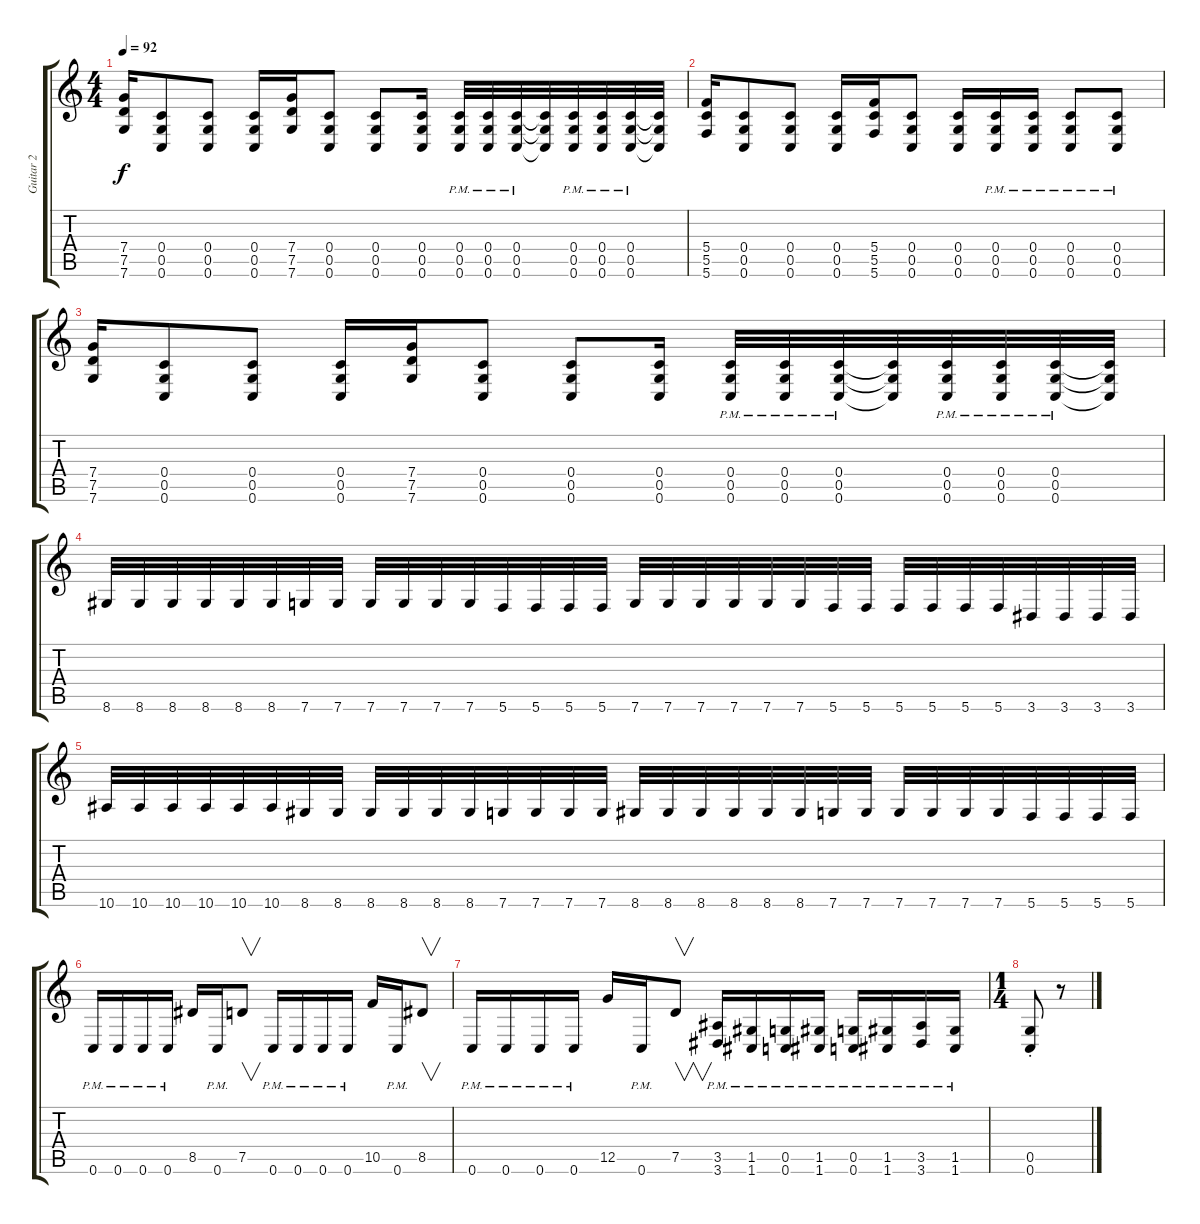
\track ("Guitar 2" "Guitar 2") {instrument distortionguitar}
\staff {score tabs}
\tuning (D4 A3 F3 C3 G2 C2) {hide}
\ts (4 4)
\tempo 92
\clef g2
\ks c
(7.4 7.5 7.6).16{dy f} (0.4 0.5 0.6).8 (0.4 0.5 0.6).8 (0.4 0.5 0.6).16 (7.4 7.5 7.6).16 (0.4 0.5 0.6).8 (0.4 0.5 0.6).8 (0.4 0.5 0.6).16 (0.4{pm} 0.5{pm} 0.6{pm}).32 (0.4{pm} 0.5{pm} 0.6{pm}).32 (0.4{pm} 0.5{pm} 0.6{pm}).32 (0.4{t} 0.5{t} 0.6{t}).32 (0.4{pm} 0.5{pm} 0.6{pm}).32 (0.4{pm} 0.5{pm} 0.6{pm}).32 (0.4{pm} 0.5{pm} 0.6{pm}).32 (0.4{t} 0.5{t} 0.6{t}).32 |
(5.4 5.5 5.6).16 (0.4 0.5 0.6).8 (0.4 0.5 0.6).8 (0.4 0.5 0.6).16 (5.4 5.5 5.6).16 (0.4 0.5 0.6).8 (0.4 0.5 0.6).16 (0.4{pm} 0.5{pm} 0.6{pm}).16 (0.4{pm} 0.5{pm} 0.6{pm}).16 (0.4{pm} 0.5{pm} 0.6{pm}).8 (0.4{pm} 0.5 0.6{pm}).8 |
(7.4 7.5 7.6).16 (0.4 0.5 0.6).8 (0.4 0.5 0.6).8 (0.4 0.5 0.6).16 (7.4 7.5 7.6).16 (0.4 0.5 0.6).8 (0.4 0.5 0.6).8 (0.4 0.5 0.6).16 (0.4{pm} 0.5{pm} 0.6{pm}).32 (0.4{pm} 0.5{pm} 0.6{pm}).32 (0.4{pm} 0.5{pm} 0.6{pm}).32 (0.4{t} 0.5{t} 0.6{t}).32 (0.4{pm} 0.5{pm} 0.6{pm}).32 (0.4{pm} 0.5{pm} 0.6{pm}).32 (0.4{pm} 0.5{pm} 0.6{pm}).32 (0.4{t} 0.5{t} 0.6{t}).32 |
8.6.32 8.6.32 8.6.32 8.6.32 8.6.32 8.6.32 7.6.32 7.6.32 7.6.32 7.6.32 7.6.32 7.6.32 5.6.32 5.6.32 5.6.32 5.6.32 7.6.32 7.6.32 7.6.32 7.6.32 7.6.32 7.6.32 5.6.32 5.6.32 5.6.32 5.6.32 5.6.32 5.6.32 3.6.32 3.6.32 3.6.32 3.6.32 |
10.6.32 10.6.32 10.6.32 10.6.32 10.6.32 10.6.32 8.6.32 8.6.32 8.6.32 8.6.32 8.6.32 8.6.32 7.6.32 7.6.32 7.6.32 7.6.32 8.6.32 8.6.32 8.6.32 8.6.32 8.6.32 8.6.32 7.6.32 7.6.32 7.6.32 7.6.32 7.6.32 7.6.32 5.6.32 5.6.32 5.6.32 5.6.32 |
0.6{pm}.16 0.6{pm}.16 0.6{pm}.16 0.6{pm}.16 8.5.16 0.6{pm}.16 7.5.8{v} 0.6{pm}.16 0.6{pm}.16 0.6{pm}.16 0.6{pm}.16 10.5.16 0.6{pm}.16 8.5.8{v} |
0.6{pm}.16 0.6{pm}.16 0.6{pm}.16 0.6{pm}.16 12.5.16 0.6{pm}.16 7.5.8{v} (3.5{pm} 3.6{pm}).16 (1.5{pm} 1.6{pm}).16 (0.5{pm} 0.6{pm}).16 (1.5{pm} 1.6{pm}).16 (0.5{pm} 0.6{pm}).16 (1.5{pm} 1.6{pm}).16 (3.5{pm} 3.6{pm}).16 (1.5{pm} 1.6{pm}).16 |
\ts (1 4)
(0.5{st} 0.6{st}).8 r.8
